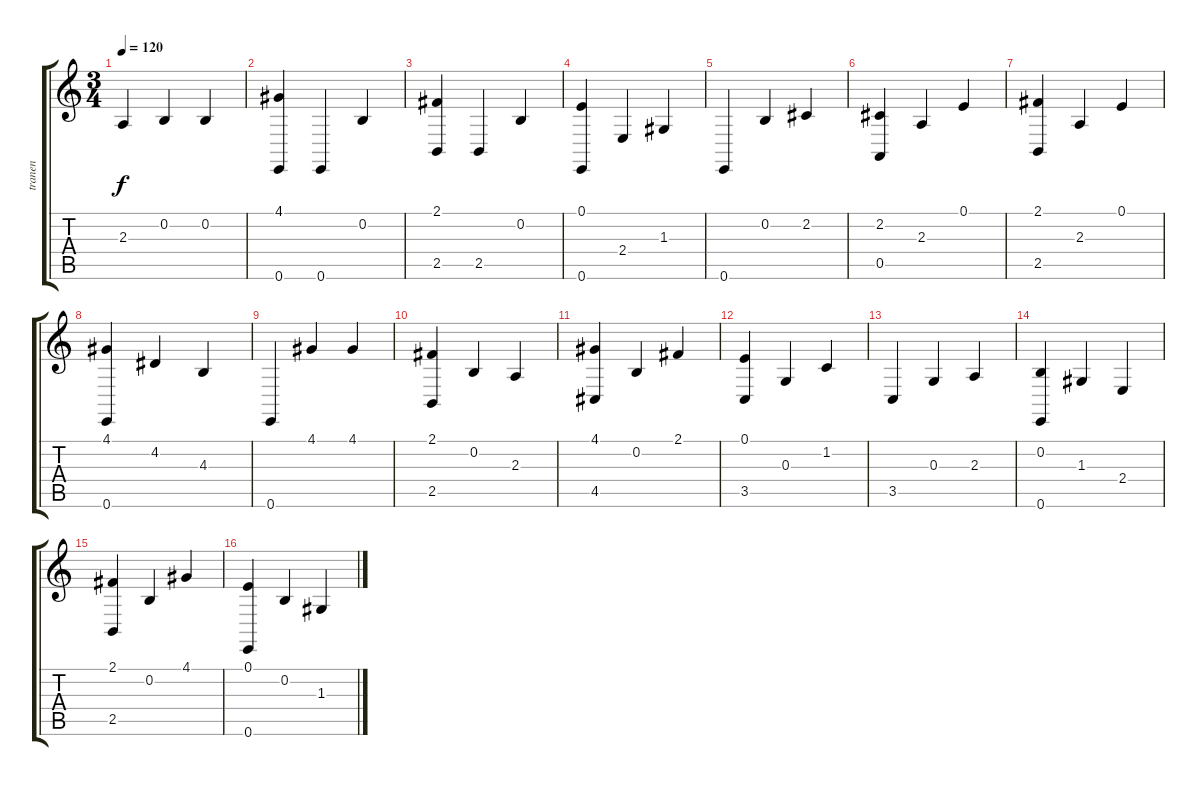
\track ("tranen" "tranen") {instrument orchestralharp}
\staff {score tabs}
\tuning (E4 B3 G3 D3 A2 E2) {hide}
\ts (3 4)
\tempo 120
\clef g2
\ks c
2.3.4{dy f} 0.2.4 0.2.4 |
(4.1 0.6).4 0.6.4 0.2.4 |
(2.1 2.5).4 2.5.4 0.2.4 |
(0.1 0.6).4 2.4.4 1.3.4 |
0.6.4 0.2.4 2.2.4 |
(2.2 0.5).4 2.3.4 0.1.4 |
(2.1 2.5).4 2.3.4 0.1.4 |
(4.1 0.6).4 4.2.4 4.3.4 |
0.6.4 4.1.4 4.1.4 |
(2.1 2.5).4 0.2.4 2.3.4 |
(4.1 4.5).4 0.2.4 2.1.4 |
(0.1 3.5).4 0.3.4 1.2.4 |
3.5.4 0.3.4 2.3.4 |
(0.2 0.6).4 1.3.4 2.4.4 |
(2.1 2.5).4 0.2.4 4.1.4 |
(0.1 0.6).4 0.2.4 1.3.4
